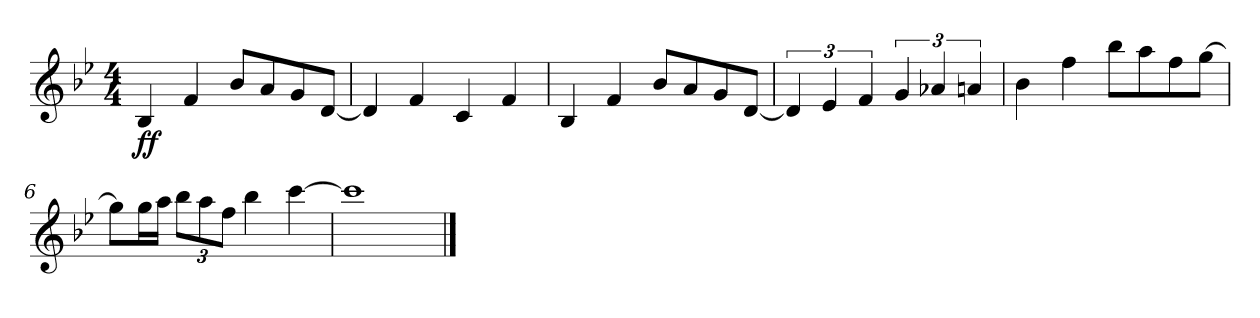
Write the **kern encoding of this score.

**kern	**dynam
*part1	*part1
*staff1	*staff1
*clefG2	*
*k[b-e-]	*
*B-:	*
*M4/4	*
=1	=1
!	!LO:DY:b
4B-/	ff
4f/	.
8b-/L	.
8a/	.
8g/	.
[8d/J	.
=2	=2
4d/]	.
4f/	.
4c/	.
4f/	.
=3	=3
4B-/	.
4f/	.
8b-/L	.
8a/	.
8g/	.
[8d/J	.
=4	=4
6d/]	.
6e-/	.
6f/	.
6g/	.
6a-X/	.
6an/	.
!!LO:LB:g=z
=5	=5
4b-\	.
4ff\	.
8bb-\L	.
8aa\	.
8ff\	.
[8gg\J	.
=6	=6
8gg\L]	.
16gg\L	.
16aa\JJ	.
12bb-\L	.
12aa\	.
12ff\J	.
4bb-\	.
[4ccc\	.
=7	=7
1ccc]	.
==	==
*-	*-
